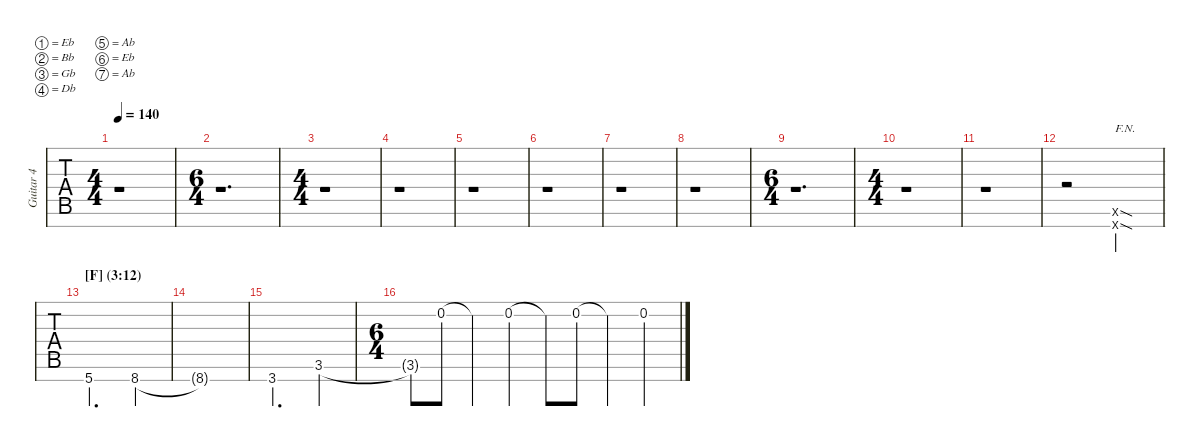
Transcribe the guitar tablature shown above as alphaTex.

\defaultSystemsLayout 4
\hideDynamics
\bracketExtendMode nobrackets
\multiTrackTrackNamePolicy allsystems
\firstSystemTrackNameMode fullname
\otherSystemsTrackNameMode fullname
\otherSystemsTrackNameOrientation horizontal
\track ("Guitar 4" "Guitar 4") {instrument overdrivenguitar}
\staff {tabs}
\tuning (Eb4 Bb3 Gb3 Db3 Ab2 Eb2 Ab1)
\ts (4 4)
\scale
0.983334
\tempo 140
\accidentals auto
\clef g2
\ottava regular
\simile none
\ks aminor
r.1{dy mf} |
\ts (6 4)
\scale
0.969109 r.1{d} |
\ts (4 4)
\scale
1.06358 r.1 |
\scale
0.987723 r.1 |
\scale
0.980668 r.1 |
\scale
0.968027 r.1 |
\scale
1.01005 r.1 |
\scale
0.98936 r.1 |
\ts (6 4)
\scale
1.00059 r.1{d} |
\ts (4 4)
\scale
1.00905 r.1 |
\scale
0.997781 r.1 |
\scale
0.993174 r.2 (12.7{sod x acc #} 12.6{sod x acc #}).2{txt "F.N." dy pp} |
\section ("F" "(3:12)")
5.7{acc #}.2{d} 8.7.4 |
8.7{t}.1 |
\scale
1.02154 3.7.2{d} 3.6{acc #}.4 |
\ts (6 4)
\scale
0.978463 3.6{t acc #}.8 0.2{acc #}.8 0.2{t acc #}.4 0.2{acc #}.4 0.2{t acc #}.8 0.2{acc #}.8 0.2{t acc #}.4 0.2{acc #}.4
